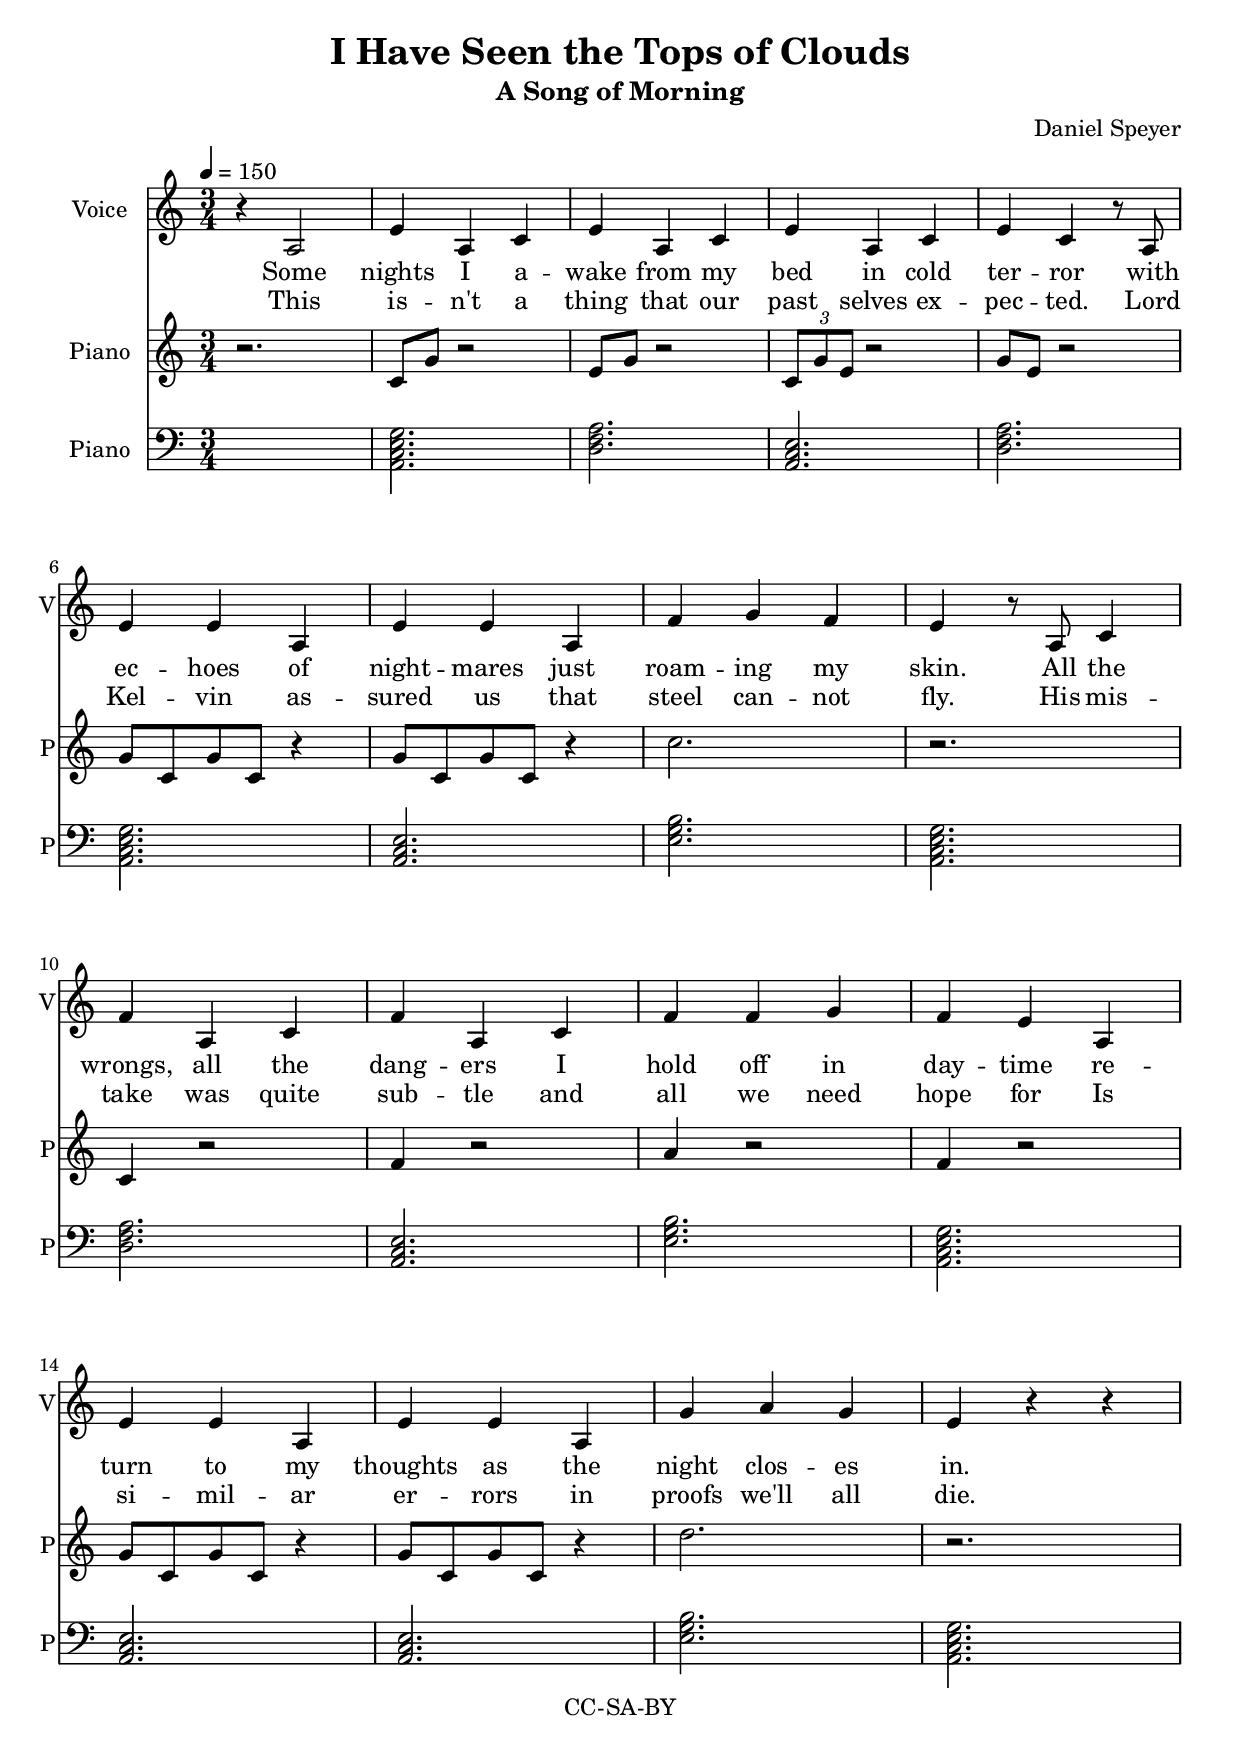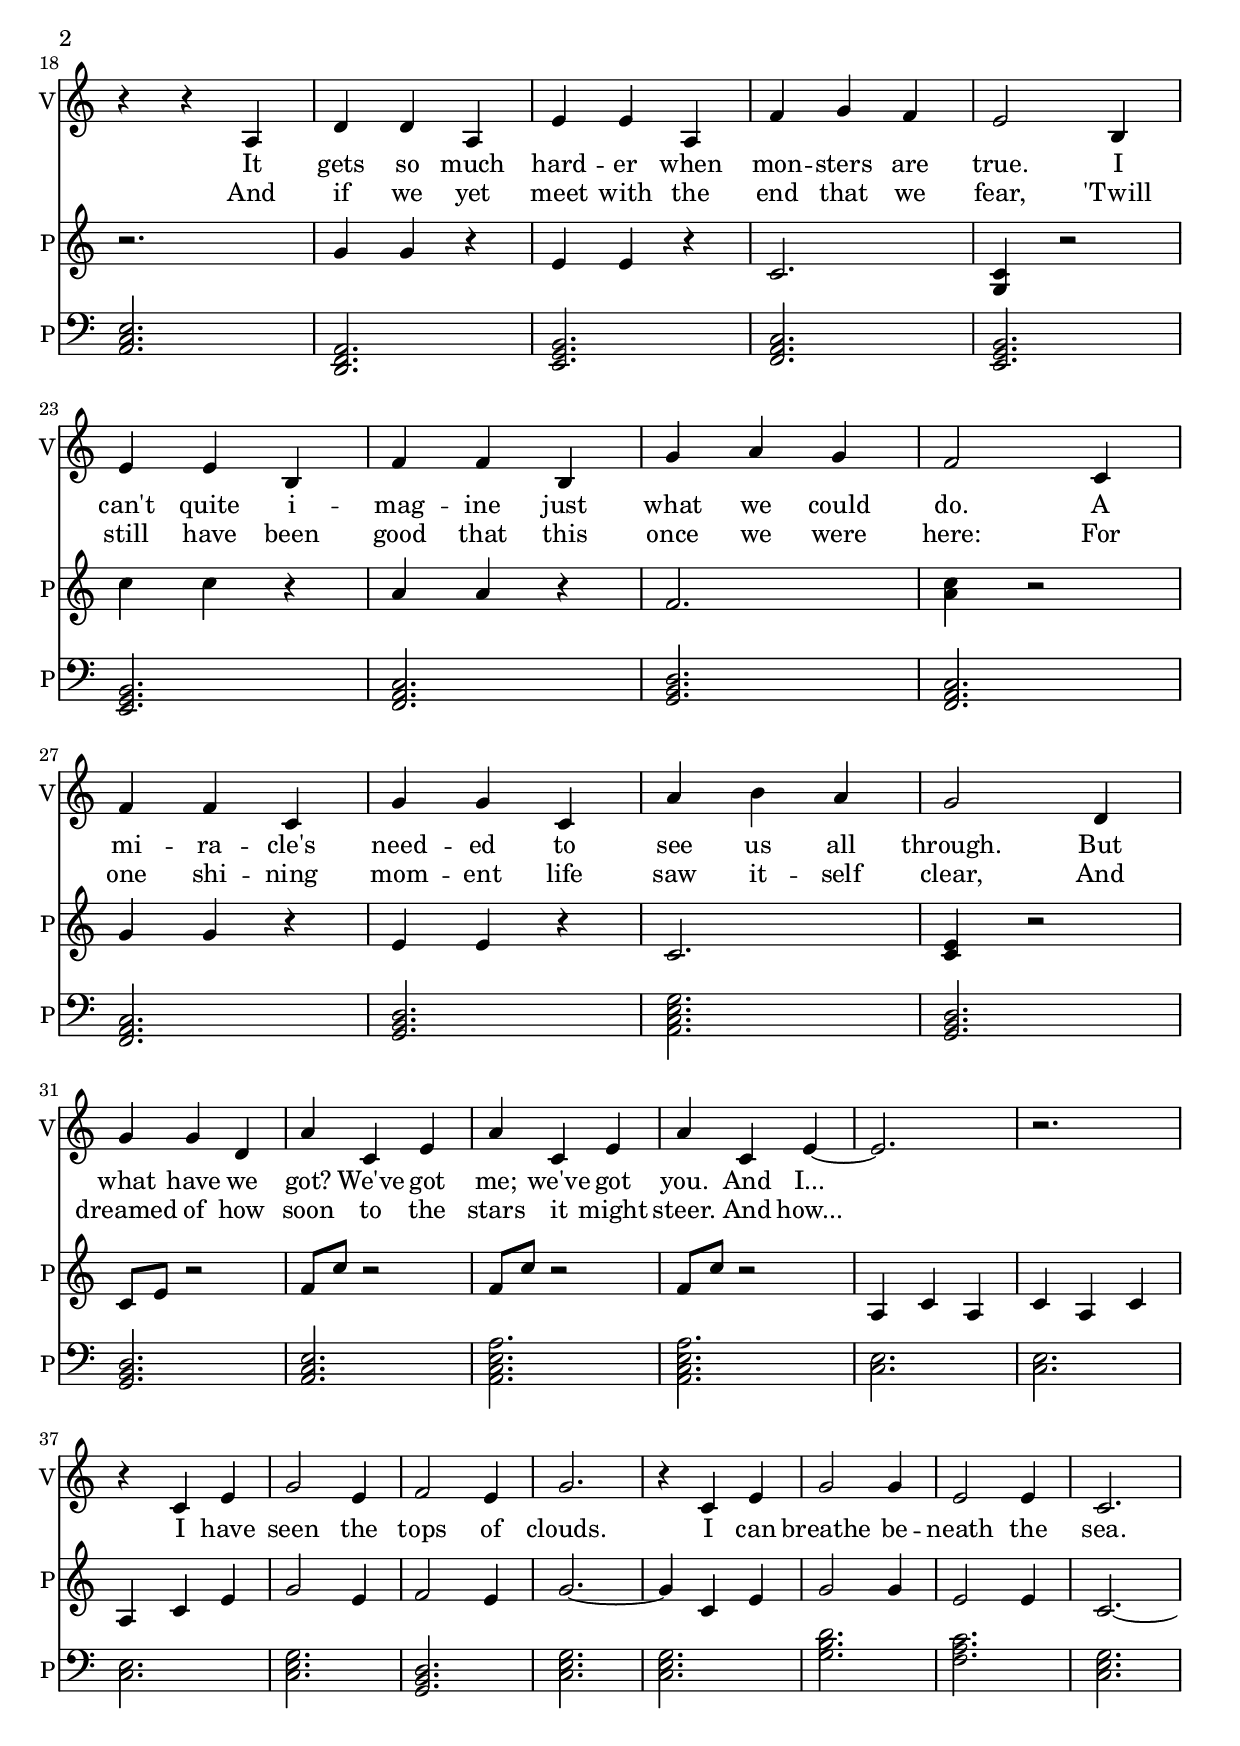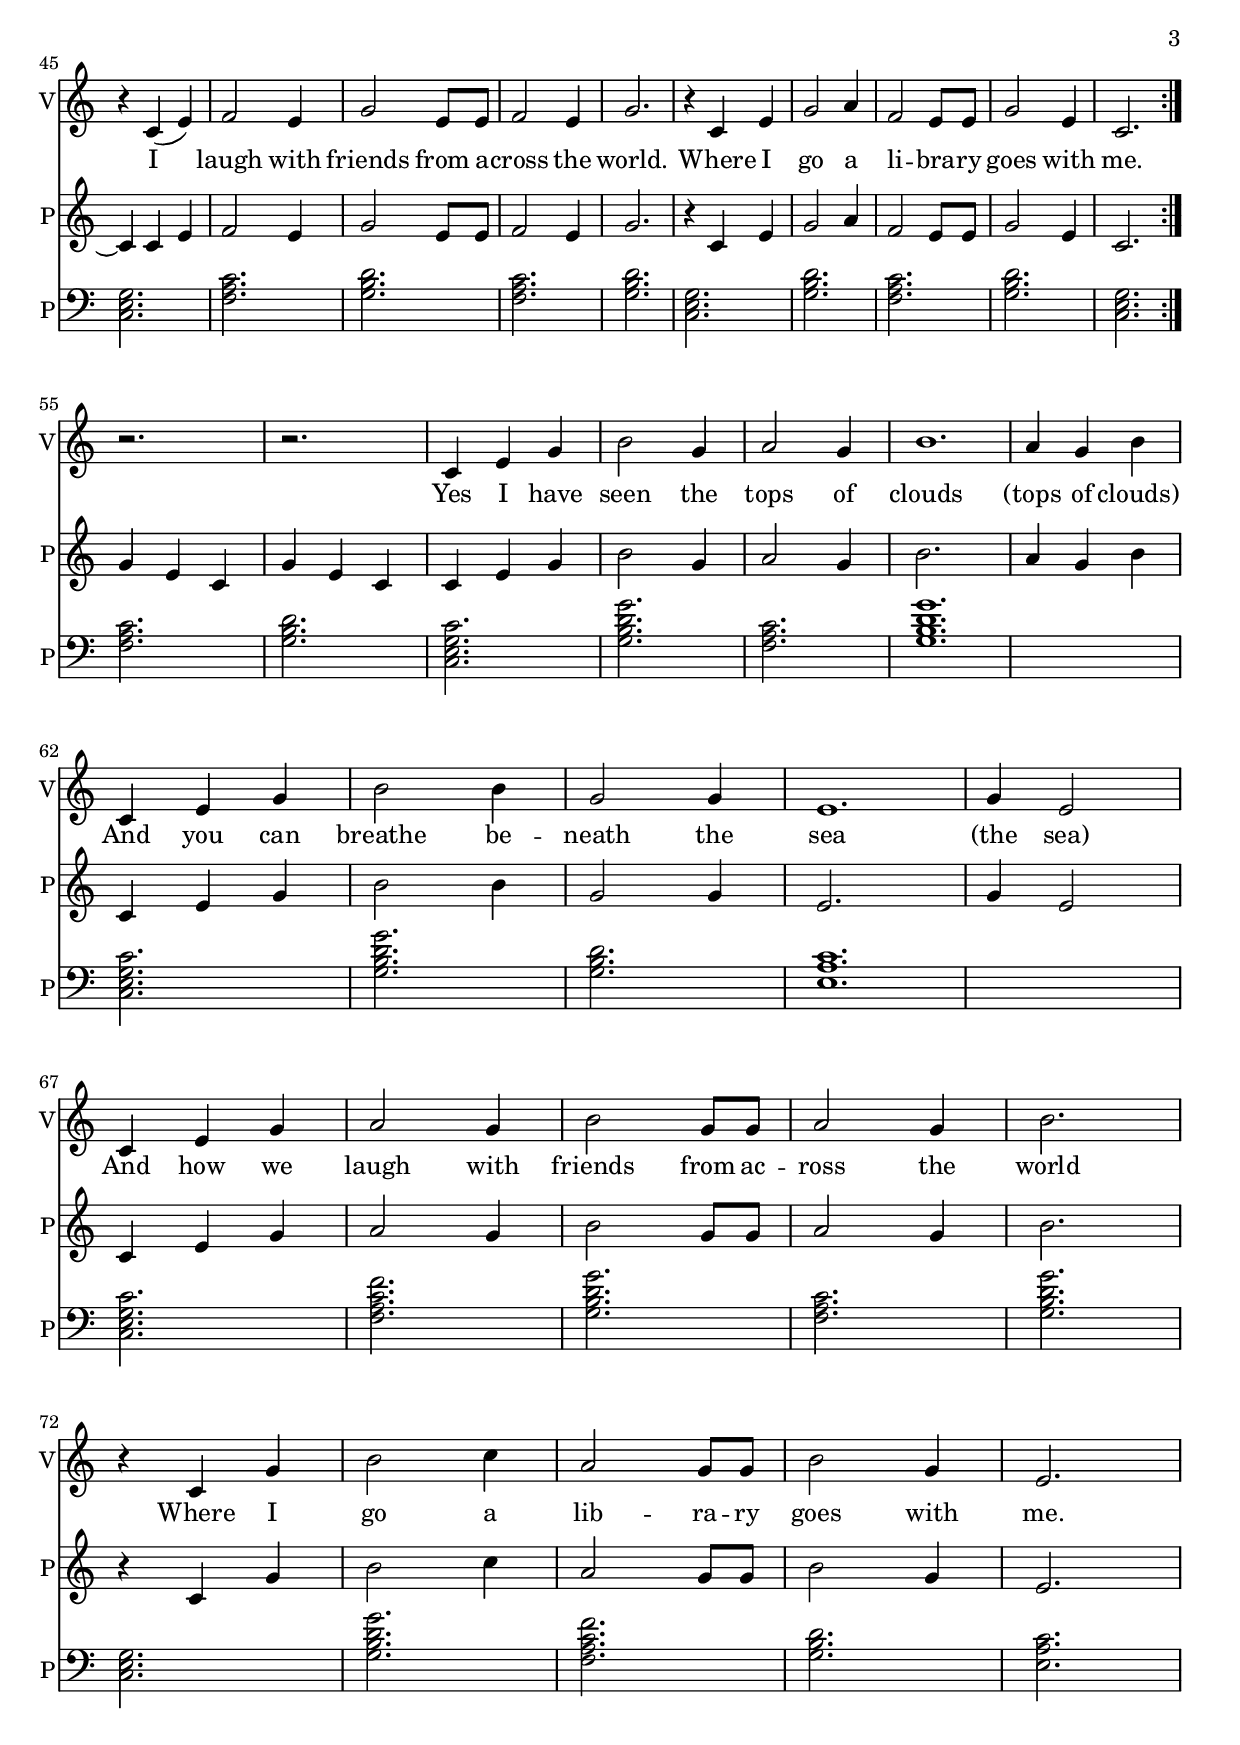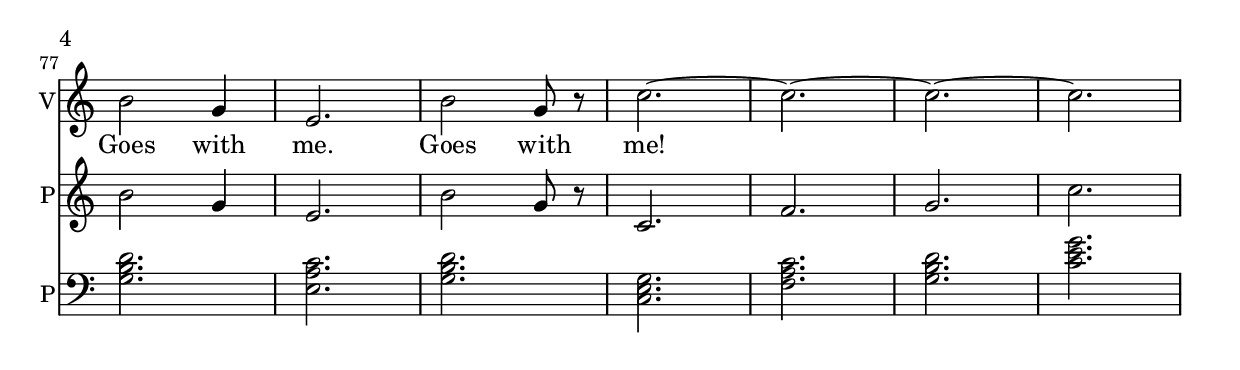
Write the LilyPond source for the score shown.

\version "2.16.2"

\header {
  title = "I Have Seen the Tops of Clouds"
  subtitle = "A Song of Morning"
  composer = "Daniel Speyer"
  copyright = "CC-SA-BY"
}

chExceptionMusic = {
  <c>1-\markup{ \super 1 }
  <c e>1-\markup{ \super 1.3 }
}
chExceptions = #( append
  ( sequential-music-to-chord-exceptions chExceptionMusic #t)
  ignatzekExceptions)

% #(if (ly:get-option 'drop)
%   #{
%     mk = g,
%   #}
%   #{
%     mk = c
%   #}
% )

mk = #(if (ly:get-option 'drop) #{ g, #} #{ c #} )
mkdecor = #(if (ly:get-option 'guitarcello)
            (if (ly:get-option 'drop) #{ g #} #{ c #} )
            (if (ly:get-option 'drop) #{ g #} #{ c' #} ))

voic = \transpose c \mk \relative c' {
  \numericTimeSignature
  \time 3/4
  \repeat volta 2 {
    r4 a2 e'4 a, c e a, c e a, c e c
    r8 a \break e'4 e a, e' e a, f' g f e
    r8 a,8 c4 \break f4 a, c f a, c f f g f e
    a, \break e' e a, e' e a, g' a g e 

    r r \break r r
    
    a, d d a e' e a, f' g f e2 
    b4 \break e e b f' f b, g' a g f2
    c4 \break f f c g' g c, a' b a g2
    d4 \break g g d a' c, e a c, e a c, e~ e2.
    r 

    r4 c e g2 e4 f2 e4 g2.
    r4 c, e g2 g4 e2 e4 c2. \break 
    r4 c( e) f2 e4 g2 e8 e f2 e4 g2.
    r4 c, e g2 a4 f2 e8 e g2 e4 c2. \break 
  }
  
  r r
  c4 e g b2 g4 a2 g4 << {b1.} {s2. a4 g b} >> \break 
  c,4 e g b2 b4 g2 g4 << { e1.} {s2. g4 e2} >> \break 
  c4 e g a2 g4 b2 g8 g a2 g4 b2. \break 
  r4 c, g' b2 c4 a2 g8 g b2 g4 e2. \break 
  b'2 g4 e2. b'2 g8 r c2.~c2.~c2.~c2.

}

decor =  \transpose c \mkdecor \relative c {
  \numericTimeSignature
  \time 3/4
  \repeat volta 2 {
    r2.
    c8 g' r2
    e8 g r2
    \tuplet 3/2 {c,8 g' e} r2
    g8 e r2
    g8 c, g' c, r4
    g'8 c, g' c, r4
    c'2.
    r
    c,4 r2
    f4 r2
    a4 r2
    f4 r2
    g8 c, g' c, r4
    g'8 c, g' c, r4
    d'2.
    r
    r
    g,4 g r
    e4 e r
    c2.
    <c g>4 r2
    c'4 c r
    a4 a r
    f2.
    <a c>4 r2
    g4 g r
    e4 e r
    c2.
    <c e>4 r2
    c8 e r2
    f8 c' r2
    f,8 c' r2
    f,8 c' r2
    a,4 c a
    c a c
    a c e
    g2 e4 f2 e4 g2. ~ g4
    c, e g2 g4 e2 e4 c2. ~ c4
    c e f2 e4 g2 e8 e f2 e4 g2.
    r4 c, e g2 a4 f2 e8 e g2 e4 c2.
  }
  g'4 e c
  g'4 e c
  c4 e g b2 g4 a2 g4 b2. a4 g b
  c,4 e g b2 b4 g2 g4 e2. g4 e2
  c4 e g a2 g4 b2 g8 g a2 g4 b2.
  r4 c, g' b2 c4 a2 g8 g b2 g4 e2.
  b'2 g4 e2. b'2 g8 r c,2. f2. g2. c2.
  
}

accomp =  \transpose c \mk \relative c{
  \chordmode {
    \repeat volta 2 {
      s2. 
      a,,:m7 d,:m a,,:m d,:m
      a,,:m7 a,,:m e,:m a,,:m7
      d,:m a,,:m e,:m a,,:m7
      a,,:m a,,:m e,:m a,,:m7
      a,,:m
      d,,:m e,,:m f,, e,,:m
      e,,:m f,, g,, f,,
      f,, g,, a,,:m7 g,,
      g,, a,,:m a,,:1.3-.5.8 a,,:1.3-.5.8
      c,:1.3 c,:1.3
      c,:1.3 c, g,, c,
      c, g, f, c,
      c, f, g, f, g,
      c, g, f, g, c,
    }
    f, g,
    c,:1.3.5.8 g,:1.3.5.8 f, g,1.:1.3.5.8
    c,2.:1.3.5.8 g,:1.3.5.8 g, a,1.:1.3-.5/e
    c,2.:1.3.5.8 f,:1.3.5.8 g,:1.3.5.8 f, g,:1.3.5.8
    c, g,:1.3.5.8  f,:1.3.5.8 g, a,:1.3-.5/e
    g, a,:1.3-.5/e g,
    c, f, g, c:1.3.5
  }
}


verse_a_chorus_and_finale = \lyricmode {
  Some nights I a -- wake from my bed in cold ter -- ror
  with ec -- hoes of night -- mares just roam -- ing my skin.
  All the wrongs, all the dang -- ers I hold off in day -- time
  re -- turn to my thoughts as the night clos -- es in.

  It gets so much hard -- er when mon -- sters are true.
  I can't quite i -- mag -- ine just what we could do.
  A mi -- ra -- cle's need -- ed to see us all through.
  But what have we got?  We've got me; we've got you.
  And I...

% }
% chorus = \lyricmode {

    I have seen the tops of clouds.
    I can breathe be -- neath the sea.
    I laugh with friends from a -- cross the world.
    Where I go a li -- bra -- ry goes with me.                

% }
% finale = \lyricmode {

  Yes I have seen the tops of clouds (tops of clouds)
  And you can breathe be -- neath the sea (the sea)
  And how we laugh with friends from ac -- ross the world
  Where I go a lib -- ra -- ry goes with me.  Goes with me.
  Goes with me! 
}


verse_b = \lyricmode {
  This is -- n't a thing that our past selves ex -- pec -- ted.
  Lord Kel -- vin as -- sured us that steel can -- not fly.
  His mis -- take was quite sub -- tle and all we need hope for
  Is si -- mil -- ar er -- rors in proofs we'll all die.

  And if we yet meet with the end that we fear,
  'Twill still have been good that this once we were here:
  For one shi -- ning mom -- ent life saw it -- self clear,
  And dreamed of how soon to the stars it might steer.
  And how...
}


\score {
  <<
    #(if (ly:get-option 'guitarcello) #{
      \new ChordNames {
        \set chordNameExceptions = #chExceptions
        \accomp
      }
    #})
    \new Voice = "voice" {
      \set Staff.instrumentName = #"Voice"
      \set Staff.shortInstrumentName = #"V"
      \clef "treble"
      \tempo 4=150
      \key \mk \major
      \voic 
    }
    \new Lyrics \lyricsto "voice" {
      <<
        \new Lyrics \verse_a_chorus_and_finale
        \new Lyrics \verse_b
      >>
    }
    \new Staff {
      #(if (ly:get-option 'guitarcello) #{
        \set Staff.instrumentName = #"Cello"
        \set Staff.shortInstrumentName = #"C"
        \clef "bass"
        #}
        #{
        \set Staff.instrumentName = #"Piano"
        \set Staff.shortInstrumentName = #"P"
        \clef "treble"
        #}
      )
      \key \mk \major
      \decor
    }
    #(if (or (ly:get-option 'allnotations) (not (ly:get-option 'guitarcello))) #{
      \new Staff {
      \set Staff.instrumentName = #"Piano"
      \set Staff.shortInstrumentName = #"P"
        \clef "bass"
        \key \mk \major
        \accomp
      }
    #} )
  >>
  \layout { 
    \context {
      \Score
    }
  }
}
 
\score {
  <<
    \unfoldRepeats
    \new Voice {
      \set Staff.midiInstrument=#"acoustic grand"
      \set Staff.midiMaximumVolume=#0.5
      \accomp
    }
    \unfoldRepeats
    \new Voice {
      #(if (ly:get-option 'guitarcello) #{
        \set Staff.midiInstrument=#"cello"
      #})
      \set Staff.midiMaximumVolume=#0.5
      \decor
    }
    \unfoldRepeats
    \new Voice = "voice" {
      \tempo 4=150
      \set Staff.midiInstrument=#"voice oohs"
      \set Staff.midiMaximumVolume=#1
      \set Staff.midiMinimumVolume=#1
      \voic 
    }
  >>    
  \midi {}
}
